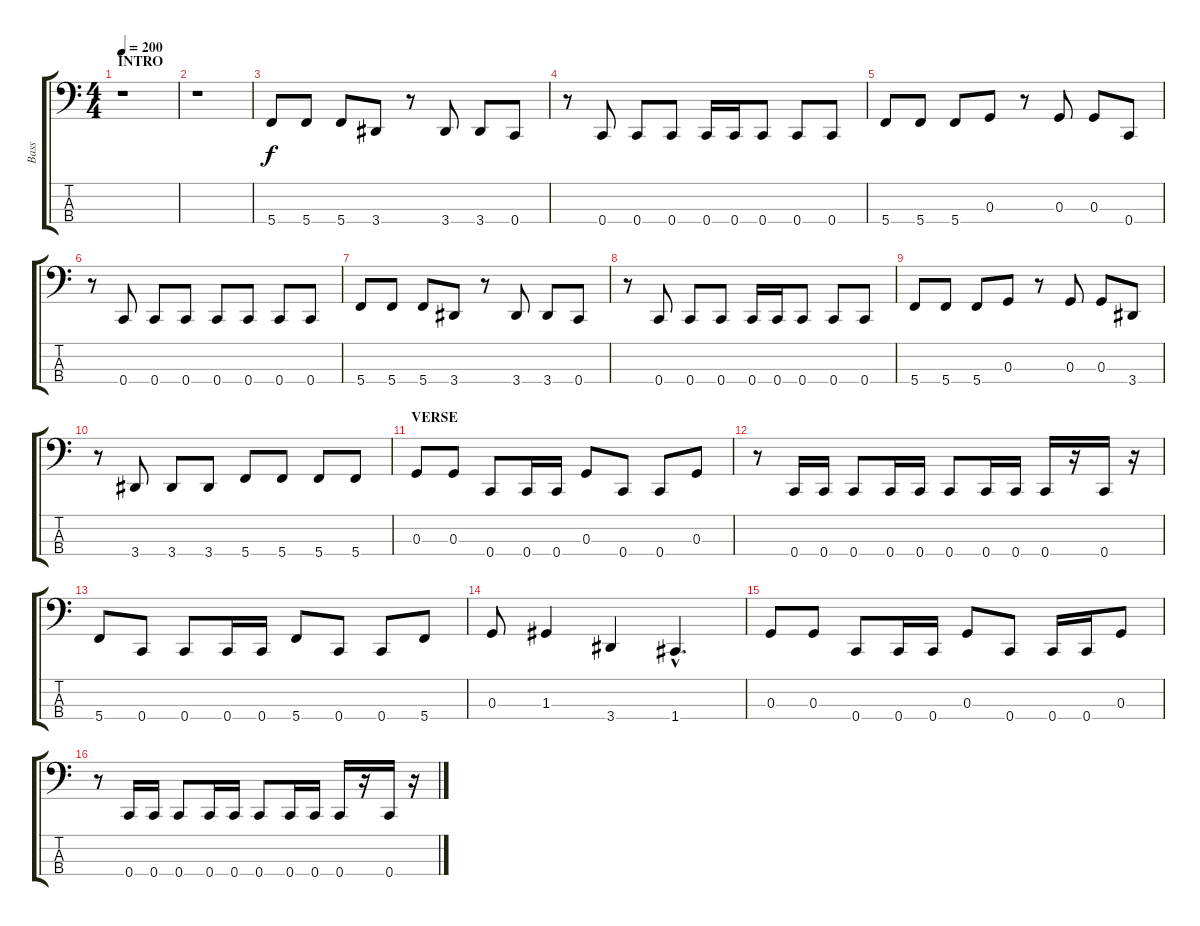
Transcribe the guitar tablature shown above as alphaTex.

\track ("Bass" "Bass") {instrument electricbassfinger}
\staff {score tabs}
\tuning (F2 C2 G1 C1) {hide}
\ts (4 4)
\section ("" "INTRO")
\tempo 200
\clef f4
\ks c
r.1{dy f instrument electricbassfinger} |
r.1 |
5.4.8 5.4.8 5.4.8 3.4.8 r.8 3.4.8 3.4.8 0.4.8 |
r.8 0.4.8 0.4.8 0.4.8 0.4.16 0.4.16 0.4.8 0.4.8 0.4.8 |
5.4.8 5.4.8 5.4.8 0.3.8 r.8 0.3.8 0.3.8 0.4.8 |
r.8 0.4.8 0.4.8 0.4.8 0.4.8 0.4.8 0.4.8 0.4.8 |
5.4.8 5.4.8 5.4.8 3.4.8 r.8 3.4.8 3.4.8 0.4.8 |
r.8 0.4.8 0.4.8 0.4.8 0.4.16 0.4.16 0.4.8 0.4.8 0.4.8 |
5.4.8 5.4.8 5.4.8 0.3.8 r.8 0.3.8 0.3.8 3.4.8 |
r.8 3.4.8 3.4.8 3.4.8 5.4.8 5.4.8 5.4.8 5.4.8 |
\section ("" "VERSE")
0.3.8 0.3.8 0.4.8 0.4.16 0.4.16 0.3.8 0.4.8 0.4.8 0.3.8 |
r.8 0.4.16 0.4.16 0.4.8 0.4.16 0.4.16 0.4.8 0.4.16 0.4.16 0.4.16 r.16 0.4.16 r.16 |
5.4.8 0.4.8 0.4.8 0.4.16 0.4.16 5.4.8 0.4.8 0.4.8 5.4.8 |
0.3.8 1.3.4 3.4.4 1.4{hac}.4{d} |
0.3.8 0.3.8 0.4.8 0.4.16 0.4.16 0.3.8 0.4.8 0.4.16 0.4.16 0.3.8 |
r.8 0.4.16 0.4.16 0.4.8 0.4.16 0.4.16 0.4.8 0.4.16 0.4.16 0.4.16 r.16 0.4.16 r.16
